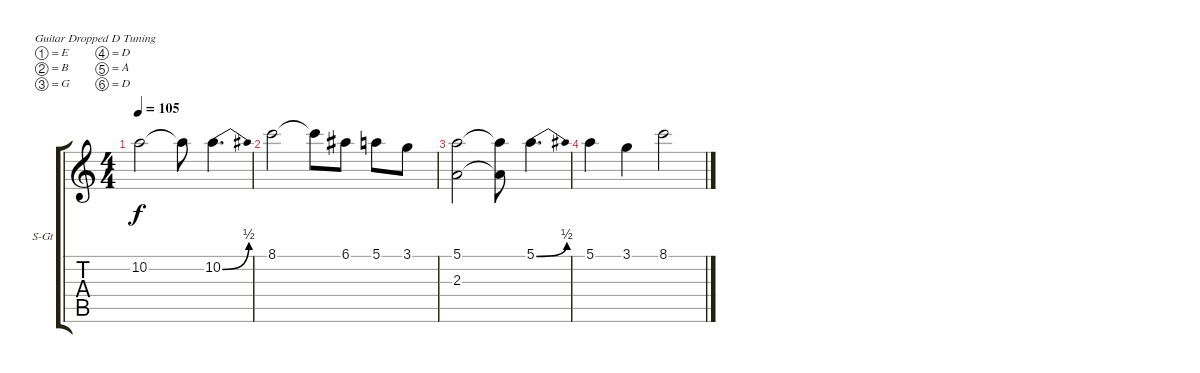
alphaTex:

\bracketExtendMode groupsimilarinstruments
\firstSystemTrackNameOrientation horizontal
\otherSystemsTrackNameOrientation horizontal
\track ("Keyboard (Christian)" "S-Gt") {instrument lead2sawtooth}
\staff {score tabs}
\tuning (E4 B3 G3 D3 A2 D2)
\displaytranspose 12
\ts (4 4)
\tempo 105
\clef g2
\ks c
10.2.2{dy f} 10.2{t}.8 10.2{be (bend 0 0 60 2)}.4{d} |
8.1.2 8.1{t}.8 6.1.8 5.1.8 3.1.8 |
(5.1 2.3).2 (5.1{t} 2.3{t}).8 5.1{be (bend 0 0 60 2)}.4{d} |
5.1.4 3.1.4 8.1.2
